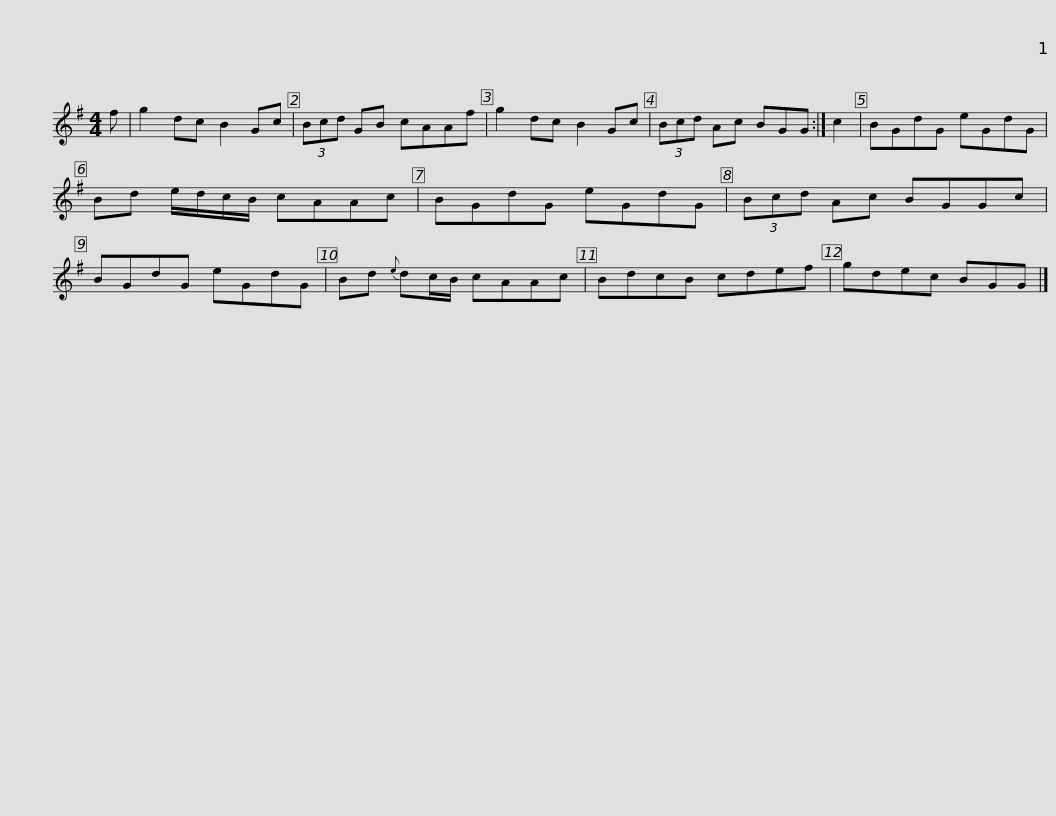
X:1
L:1/8
M:4/4
I:linebreak $
K:G
V:1 treble
V:1
 f | g2 dc B2 Gc | (3Bcd GB cAAf | g2 dc B2 Gc | (3Bcd Ac BGG :| %5
 c2 | BGdG eGdG |$ Bd e/d/c/B/ cAAc | BGdG eGdG | (3Bcd Ac BGGc | %10
 BGdG eGdG | Bd{e} dc/B/ cAAc |$ BdcB cdef | gdec BGG |] %14
